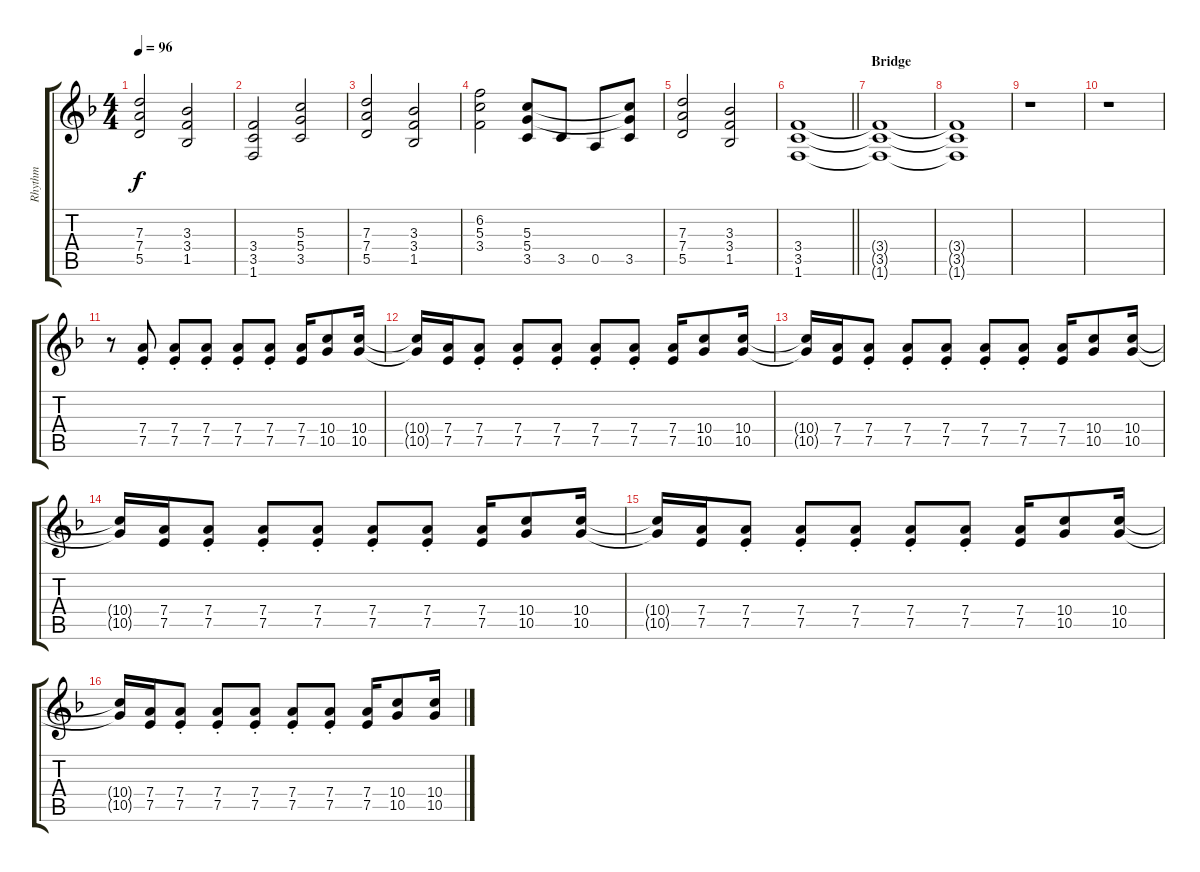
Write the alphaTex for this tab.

\track ("Rhythm" "Rhythm") {instrument distortionguitar}
\staff {score tabs}
\tuning (E4 B3 G3 D3 A2 E2) {hide}
\ts (4 4)
\tempo 96
\clef g2
\ks dminor
(7.3 7.4 5.5).2{dy f} (3.3 3.4 1.5).2 |
(3.4 3.5 1.6).2 (5.3 5.4 3.5).2 |
(7.3 7.4 5.5).2 (3.3 3.4 1.5).2 |
(6.2 5.3 3.4).2 (5.3 5.4 3.5).8 3.5.8 0.5.8 (5.3{t} 5.4{t} 3.5).8 |
(7.3 7.4 5.5).2 (3.3 3.4 1.5).2 |
\barLineRight lightlight
(3.4 3.5 1.6).1{volume 0} |
\section ("" "Bridge")
(3.4{t} 3.5{t} 1.6{t}).1 |
(3.4{t} 3.5{t} 1.6{t}).1 |
r.1 |
r.1{volume 13} |
r.8 (7.4{st} 7.5{st}).8 (7.4{st} 7.5{st}).8 (7.4{st} 7.5{st}).8 (7.4{st} 7.5{st}).8 (7.4{st} 7.5{st}).8 (7.4 7.5).16 (10.4 10.5).8 (10.4 10.5).16 |
(10.4{t} 10.5{t}).16 (7.4 7.5).16 (7.4{st} 7.5{st}).8 (7.4{st} 7.5{st}).8 (7.4{st} 7.5{st}).8 (7.4{st} 7.5{st}).8 (7.4{st} 7.5{st}).8 (7.4 7.5).16 (10.4 10.5).8 (10.4 10.5).16 |
(10.4{t} 10.5{t}).16 (7.4 7.5).16 (7.4{st} 7.5{st}).8 (7.4{st} 7.5{st}).8 (7.4{st} 7.5{st}).8 (7.4{st} 7.5{st}).8 (7.4{st} 7.5{st}).8 (7.4 7.5).16 (10.4 10.5).8 (10.4 10.5).16 |
(10.4{t} 10.5{t}).16 (7.4 7.5).16 (7.4{st} 7.5{st}).8 (7.4{st} 7.5{st}).8 (7.4{st} 7.5{st}).8 (7.4{st} 7.5{st}).8 (7.4{st} 7.5{st}).8 (7.4 7.5).16 (10.4 10.5).8 (10.4 10.5).16 |
(10.4{t} 10.5{t}).16 (7.4 7.5).16 (7.4{st} 7.5{st}).8 (7.4{st} 7.5{st}).8 (7.4{st} 7.5{st}).8 (7.4{st} 7.5{st}).8 (7.4{st} 7.5{st}).8 (7.4 7.5).16 (10.4 10.5).8 (10.4 10.5).16 |
(10.4{t} 10.5{t}).16 (7.4 7.5).16 (7.4{st} 7.5{st}).8 (7.4{st} 7.5{st}).8 (7.4{st} 7.5{st}).8 (7.4{st} 7.5{st}).8 (7.4{st} 7.5{st}).8 (7.4 7.5).16 (10.4 10.5).8 (10.4 10.5).16
